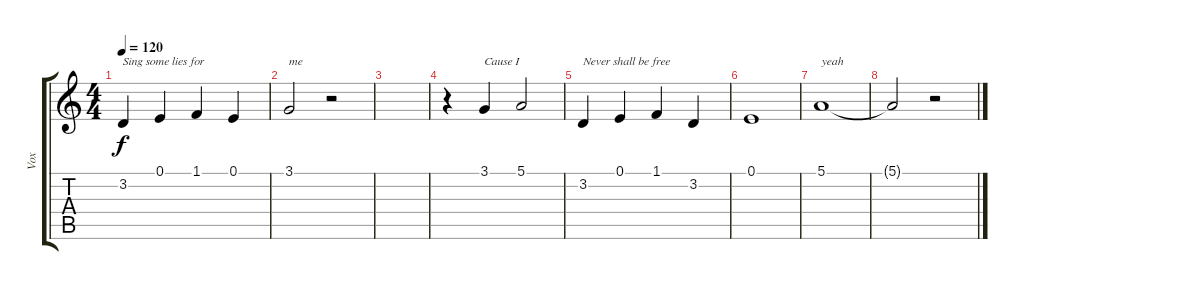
\track ("Vox" "Vox") {instrument flute}
\staff {score tabs}
\tuning (E4 B3 G3 D3 A2 E2) {hide}
\ts (4 4)
\tempo 120
\clef g2
\ks c
3.2.4{txt "Sing some lies for" dy f} 0.1.4 1.1.4 0.1.4 |
3.1.2{txt "me"} r.2 |
|
r.4 3.1.4{txt "Cause I"} 5.1.2 |
3.2.4{txt "Never shall be free"} 0.1.4 1.1.4 3.2.4 |
0.1.1 |
5.1.1{txt "yeah"} |
5.1{t}.2 r.2
